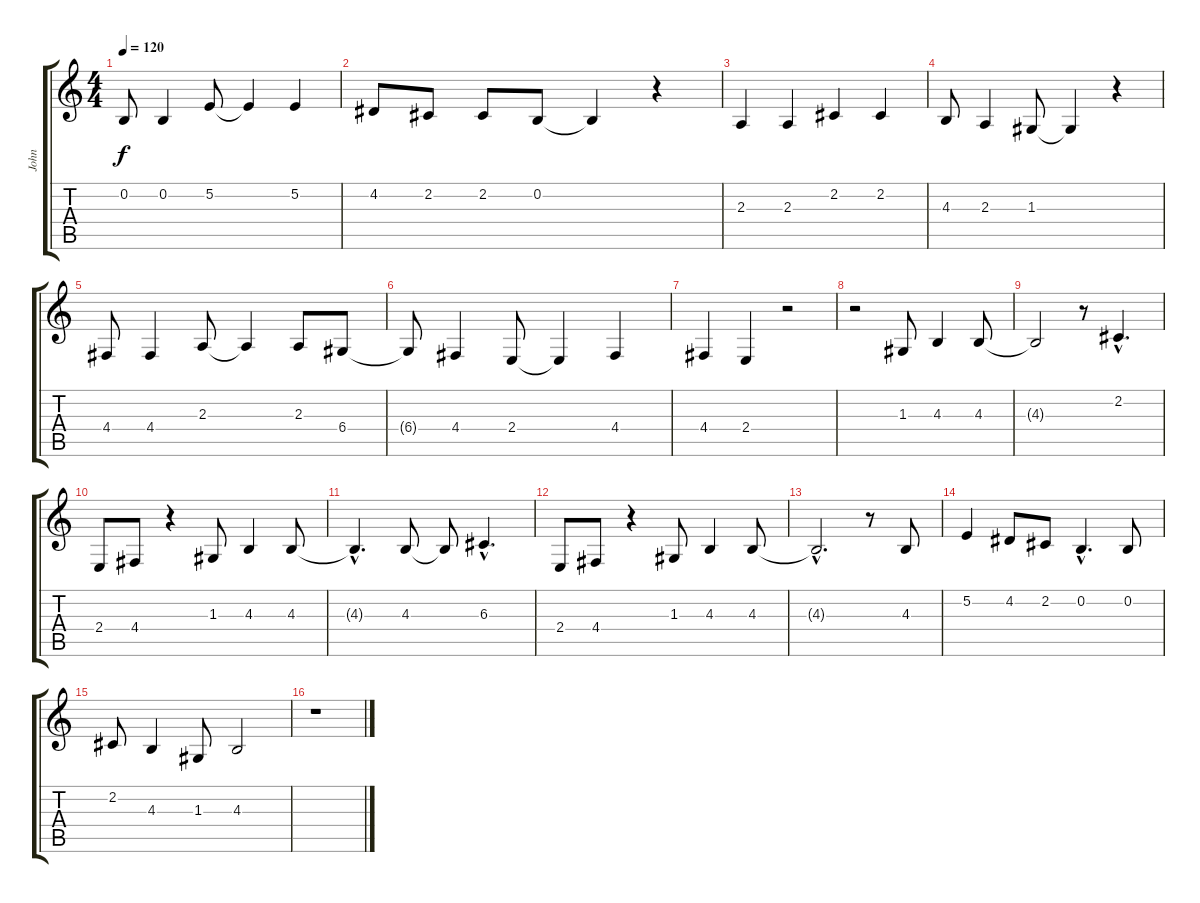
\track ("John" "John") {instrument baritonesax}
\staff {score tabs}
\tuning (E4 B3 G3 D3 A2 E2) {hide}
\ts (4 4)
\tempo 120
\clef g2
\ks c
0.2.8{dy f} 0.2.4 5.2.8 5.2{t}.4 5.2.4 |
4.2.8 2.2.8 2.2.8 0.2.8 0.2{t}.4 r.4 |
2.3.4 2.3.4 2.2.4 2.2.4 |
4.3.8 2.3.4 1.3.8 1.3{t}.4 r.4 |
4.4.8 4.4.4 2.3.8 2.3{t}.4 2.3.8 6.4.8 |
6.4{t}.8 4.4.4 2.4.8 2.4{t}.4 4.4.4 |
4.4.4 2.4.4 r.2 |
r.2 1.3.8 4.3.4 4.3.8 |
4.3{t}.2 r.8 2.2{hac}.4{d} |
2.4.8 4.4.8 r.4 1.3.8 4.3.4 4.3.8 |
4.3{hac t}.4{d} 4.3.8 4.3{t}.8 6.3{hac}.4{d} |
2.4.8 4.4.8 r.4 1.3.8 4.3.4 4.3.8 |
4.3{hac t}.2{d} r.8 4.3.8 |
5.2.4 4.2.8 2.2.8 0.2{hac}.4{d} 0.2.8 |
2.2.8 4.3.4 1.3.8 4.3.2 |
r.1
